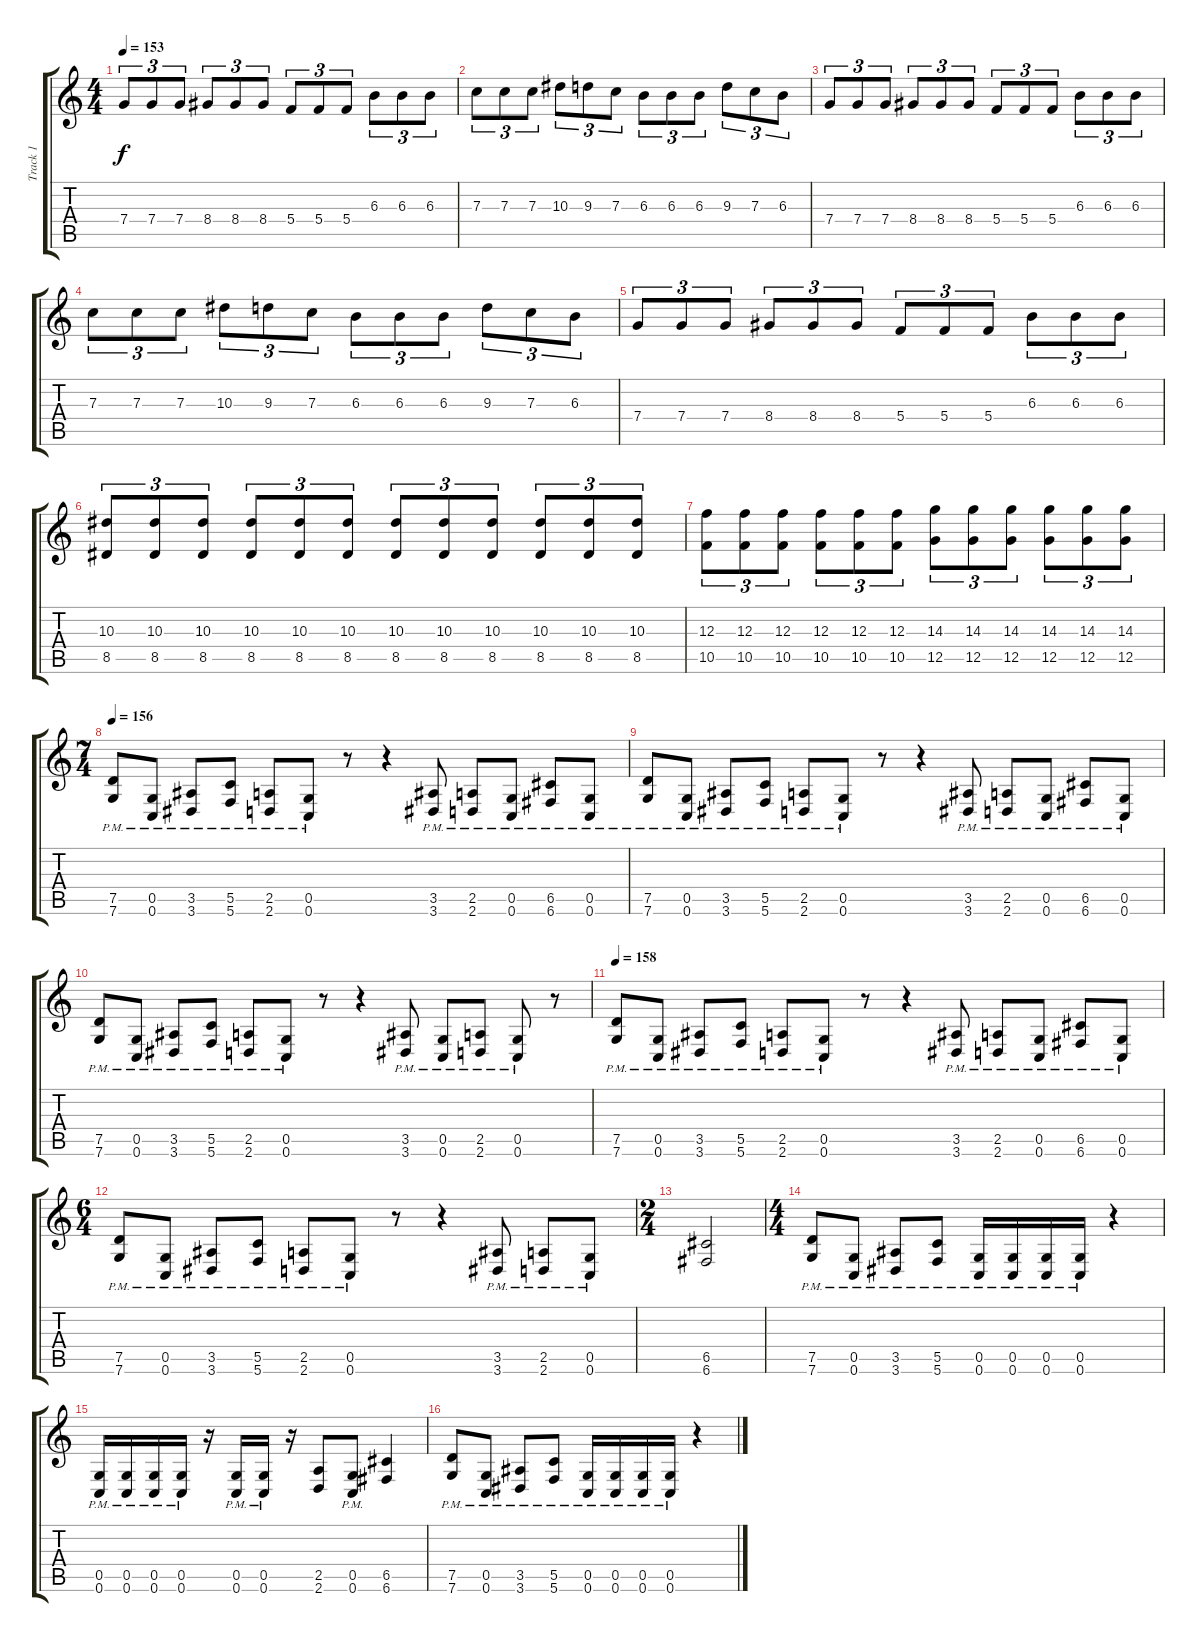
\track ("Track 1" "Track 1") {instrument distortionguitar}
\staff {score tabs}
\tuning (D4 A3 F3 C3 G2 C2) {hide}
\ts (4 4)
\tempo 153
\clef g2
\ks c
7.4.8{tu (3 2) dy f} 7.4.8{tu (3 2)} 7.4.8{tu (3 2)} 8.4.8{tu (3 2)} 8.4.8{tu (3 2)} 8.4.8{tu (3 2)} 5.4.8{tu (3 2)} 5.4.8{tu (3 2)} 5.4.8{tu (3 2)} 6.3.8{tu (3 2)} 6.3.8{tu (3 2)} 6.3.8{tu (3 2)} |
7.3.8{tu (3 2)} 7.3.8{tu (3 2)} 7.3.8{tu (3 2)} 10.3.8{tu (3 2)} 9.3.8{tu (3 2)} 7.3.8{tu (3 2)} 6.3.8{tu (3 2)} 6.3.8{tu (3 2)} 6.3.8{tu (3 2)} 9.3.8{tu (3 2)} 7.3.8{tu (3 2)} 6.3.8{tu (3 2)} |
7.4.8{tu (3 2)} 7.4.8{tu (3 2)} 7.4.8{tu (3 2)} 8.4.8{tu (3 2)} 8.4.8{tu (3 2)} 8.4.8{tu (3 2)} 5.4.8{tu (3 2)} 5.4.8{tu (3 2)} 5.4.8{tu (3 2)} 6.3.8{tu (3 2)} 6.3.8{tu (3 2)} 6.3.8{tu (3 2)} |
7.3.8{tu (3 2)} 7.3.8{tu (3 2)} 7.3.8{tu (3 2)} 10.3.8{tu (3 2)} 9.3.8{tu (3 2)} 7.3.8{tu (3 2)} 6.3.8{tu (3 2)} 6.3.8{tu (3 2)} 6.3.8{tu (3 2)} 9.3.8{tu (3 2)} 7.3.8{tu (3 2)} 6.3.8{tu (3 2)} |
7.4.8{tu (3 2)} 7.4.8{tu (3 2)} 7.4.8{tu (3 2)} 8.4.8{tu (3 2)} 8.4.8{tu (3 2)} 8.4.8{tu (3 2)} 5.4.8{tu (3 2)} 5.4.8{tu (3 2)} 5.4.8{tu (3 2)} 6.3.8{tu (3 2)} 6.3.8{tu (3 2)} 6.3.8{tu (3 2)} |
(10.3 8.5).8{tu (3 2)} (10.3 8.5).8{tu (3 2)} (10.3 8.5).8{tu (3 2)} (10.3 8.5).8{tu (3 2)} (10.3 8.5).8{tu (3 2)} (10.3 8.5).8{tu (3 2)} (10.3 8.5).8{tu (3 2)} (10.3 8.5).8{tu (3 2)} (10.3 8.5).8{tu (3 2)} (10.3 8.5).8{tu (3 2)} (10.3 8.5).8{tu (3 2)} (10.3 8.5).8{tu (3 2)} |
(12.3 10.5).8{tu (3 2)} (12.3 10.5).8{tu (3 2)} (12.3 10.5).8{tu (3 2)} (12.3 10.5).8{tu (3 2)} (12.3 10.5).8{tu (3 2)} (12.3 10.5).8{tu (3 2)} (14.3 12.5).8{tu (3 2)} (14.3 12.5).8{tu (3 2)} (14.3 12.5).8{tu (3 2)} (14.3 12.5).8{tu (3 2)} (14.3 12.5).8{tu (3 2)} (14.3 12.5).8{tu (3 2)} |
\ts (7 4)
\tempo 156
(7.5{pm} 7.6{pm}).8 (0.5{pm} 0.6{pm}).8 (3.5{pm} 3.6{pm}).8 (5.5{pm} 5.6{pm}).8 (2.5{pm} 2.6{pm}).8 (0.5{pm} 0.6{pm}).8 r.8 r.4 (3.5{pm} 3.6{pm}).8 (2.5{pm} 2.6{pm}).8 (0.5{pm} 0.6{pm}).8 (6.5{pm} 6.6{pm}).8 (0.5{pm} 0.6{pm}).8 |
(7.5{pm} 7.6{pm}).8 (0.5{pm} 0.6{pm}).8 (3.5{pm} 3.6{pm}).8 (5.5{pm} 5.6{pm}).8 (2.5{pm} 2.6{pm}).8 (0.5{pm} 0.6{pm}).8 r.8 r.4 (3.5{pm} 3.6{pm}).8 (2.5{pm} 2.6{pm}).8 (0.5{pm} 0.6{pm}).8 (6.5{pm} 6.6{pm}).8 (0.5{pm} 0.6{pm}).8 |
(7.5{pm} 7.6{pm}).8 (0.5{pm} 0.6{pm}).8 (3.5{pm} 3.6{pm}).8 (5.5{pm} 5.6{pm}).8 (2.5{pm} 2.6{pm}).8 (0.5{pm} 0.6{pm}).8 r.8 r.4 (3.5{pm} 3.6{pm}).8 (0.5{pm} 0.6{pm}).8 (2.5{pm} 2.6{pm}).8 (0.5{pm} 0.6{pm}).8 r.8 |
\tempo 158
(7.5{pm} 7.6{pm}).8 (0.5{pm} 0.6{pm}).8 (3.5{pm} 3.6{pm}).8 (5.5{pm} 5.6{pm}).8 (2.5{pm} 2.6{pm}).8 (0.5{pm} 0.6{pm}).8 r.8 r.4 (3.5{pm} 3.6{pm}).8 (2.5{pm} 2.6{pm}).8 (0.5{pm} 0.6{pm}).8 (6.5{pm} 6.6{pm}).8 (0.5{pm} 0.6{pm}).8 |
\ts (6 4)
(7.5{pm} 7.6{pm}).8 (0.5{pm} 0.6{pm}).8 (3.5{pm} 3.6{pm}).8 (5.5{pm} 5.6{pm}).8 (2.5{pm} 2.6{pm}).8 (0.5{pm} 0.6{pm}).8 r.8 r.4 (3.5{pm} 3.6{pm}).8 (2.5{pm} 2.6{pm}).8 (0.5{pm} 0.6{pm}).8 |
\ts (2 4)
(6.5 6.6).2 |
\ts (4 4)
(7.5{pm} 7.6{pm}).8 (0.5{pm} 0.6{pm}).8 (3.5{pm} 3.6{pm}).8 (5.5{pm} 5.6{pm}).8 (0.5{pm} 0.6{pm}).16 (0.5{pm} 0.6{pm}).16 (0.5{pm} 0.6{pm}).16 (0.5{pm} 0.6{pm}).16 r.4 |
(0.5{pm} 0.6{pm}).16 (0.5{pm} 0.6{pm}).16 (0.5{pm} 0.6{pm}).16 (0.5{pm} 0.6{pm}).16 r.16 (0.5{pm} 0.6{pm}).16 (0.5{pm} 0.6{pm}).16 r.16 (2.5 2.6).8 (0.5{pm} 0.6{pm}).8 (6.5 6.6).4 |
(7.5{pm} 7.6{pm}).8 (0.5{pm} 0.6{pm}).8 (3.5{pm} 3.6{pm}).8 (5.5{pm} 5.6{pm}).8 (0.5{pm} 0.6{pm}).16 (0.5{pm} 0.6{pm}).16 (0.5{pm} 0.6{pm}).16 (0.5{pm} 0.6{pm}).16 r.4
